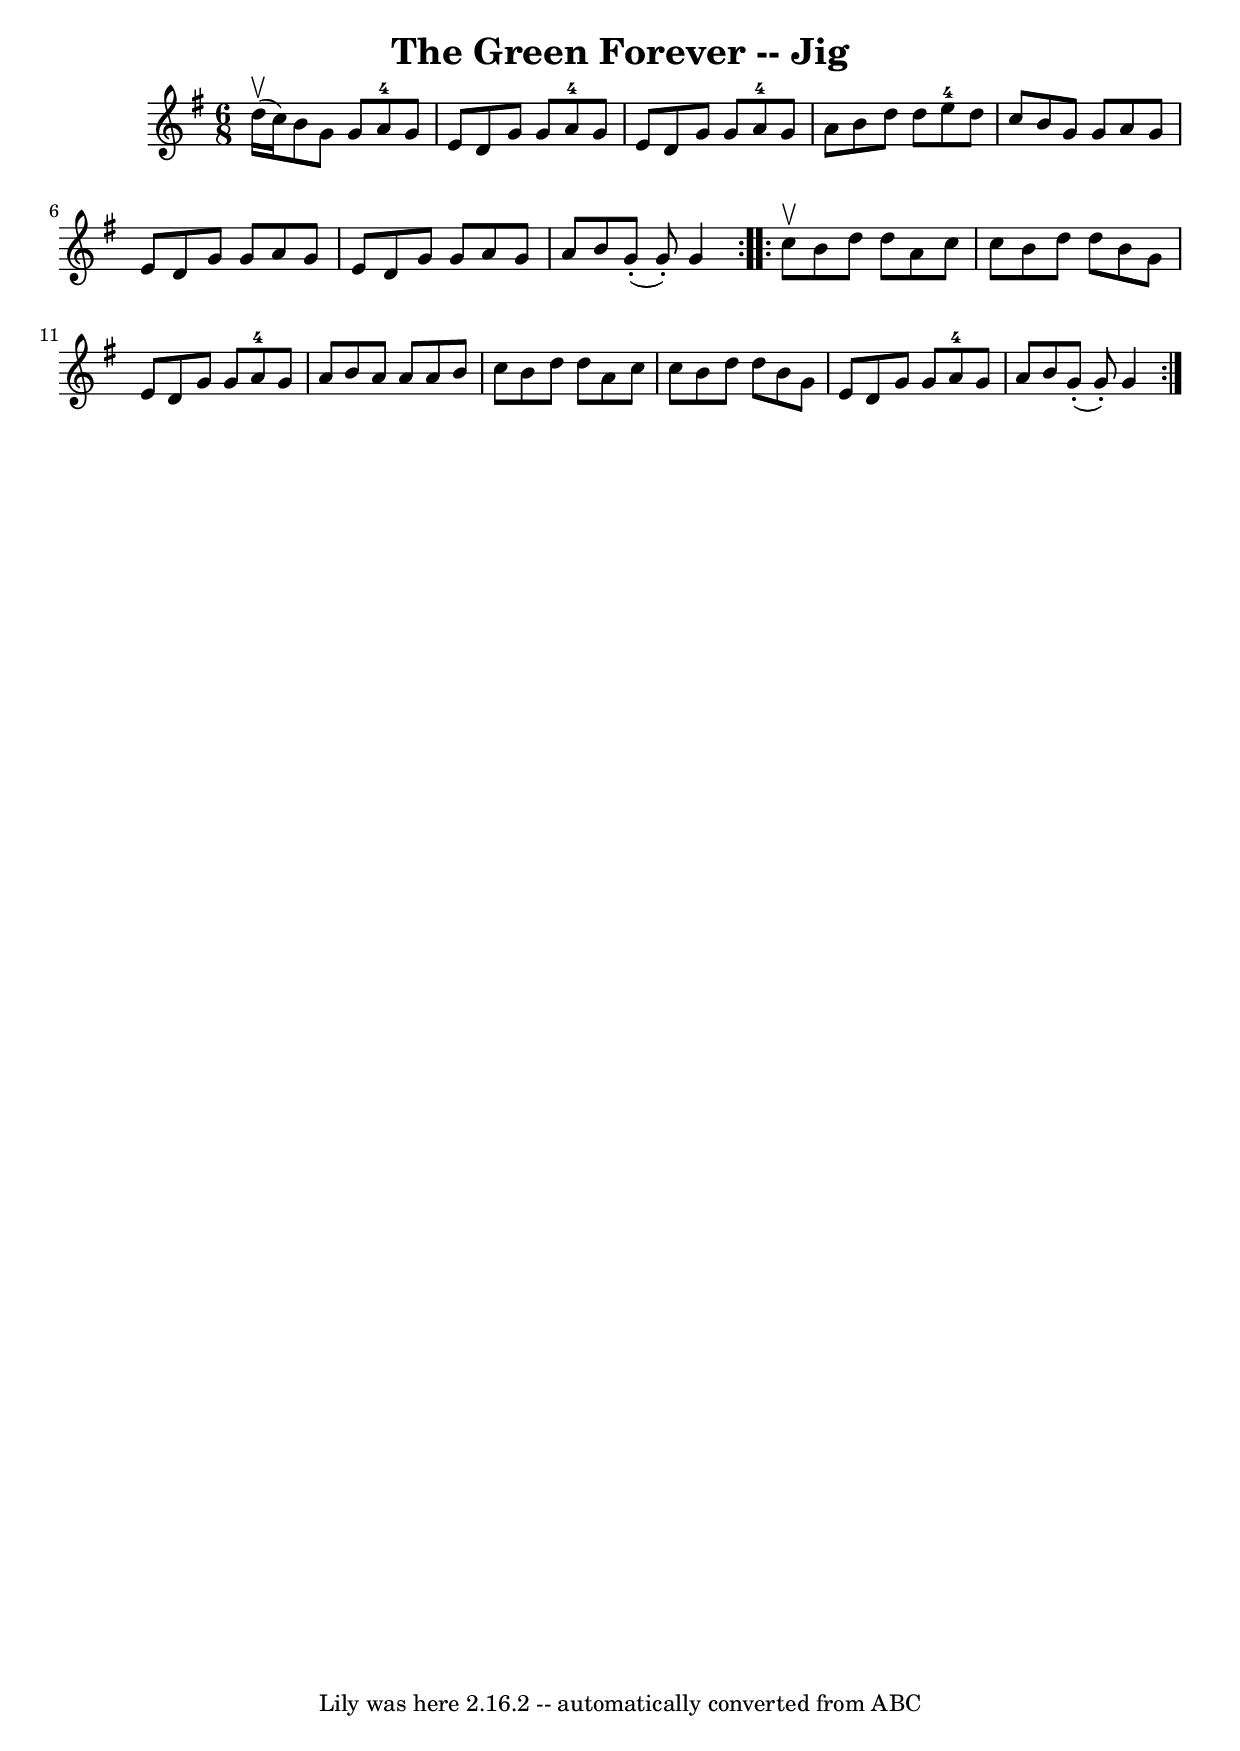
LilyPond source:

\version "2.7.40"
\include "Mammoth.ily"
\header {
	%% book = "Ryan's Mammoth Collection"
	crossRefNumber = "1"
	footnotes = "\\\\90 469"
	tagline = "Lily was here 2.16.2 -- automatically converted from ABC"
	title = "The Green Forever -- Jig"
}
voicedefault =  {


\repeat volta 2 {
\time 6/8 
\key g \major d''16^\upbow(c''16) |
 b'8 g'8    
g'8 a'8-4 g'8 e'8    |
 d'8 g'8 g'8 a'8-4   
g'8 e'8    |
 d'8 g'8 g'8 a'8-4 g'8 a'8    
|
 b'8 d''8 d''8 e''8-4 d''8 c''8    |
     
b'8 g'8 g'8 a'8 g'8 e'8    |
 d'8 g'8 g'8 a'8   
 g'8 e'8    |
 d'8 g'8 g'8 a'8 g'8 a'8    |
   
b'8 g'8 (-. g'8 -.) g'4    }     \repeat volta 2 { c''8^\upbow 
|
 b'8 d''8 d''8 a'8 c''8 c''8    |
 b'8    
d''8 d''8 b'8 g'8 e'8    |
 d'8 g'8 g'8 a'8-4 
 g'8 a'8    |
 b'8 a'8 a'8 a'8 b'8 c''8    |
  
 b'8 d''8 d''8 a'8 c''8 c''8    |
 b'8 d''8 d''8 
 b'8 g'8 e'8    |
 d'8 g'8 g'8 a'8-4 g'8 a'8 
   |
 b'8 g'8 (-. g'8 -.) g'4    }   
}

\score{
    <<

	\context Staff="default"
	{
	    \voicedefault 
	}

    >>
	\layout {
	}
	\midi {}
}
